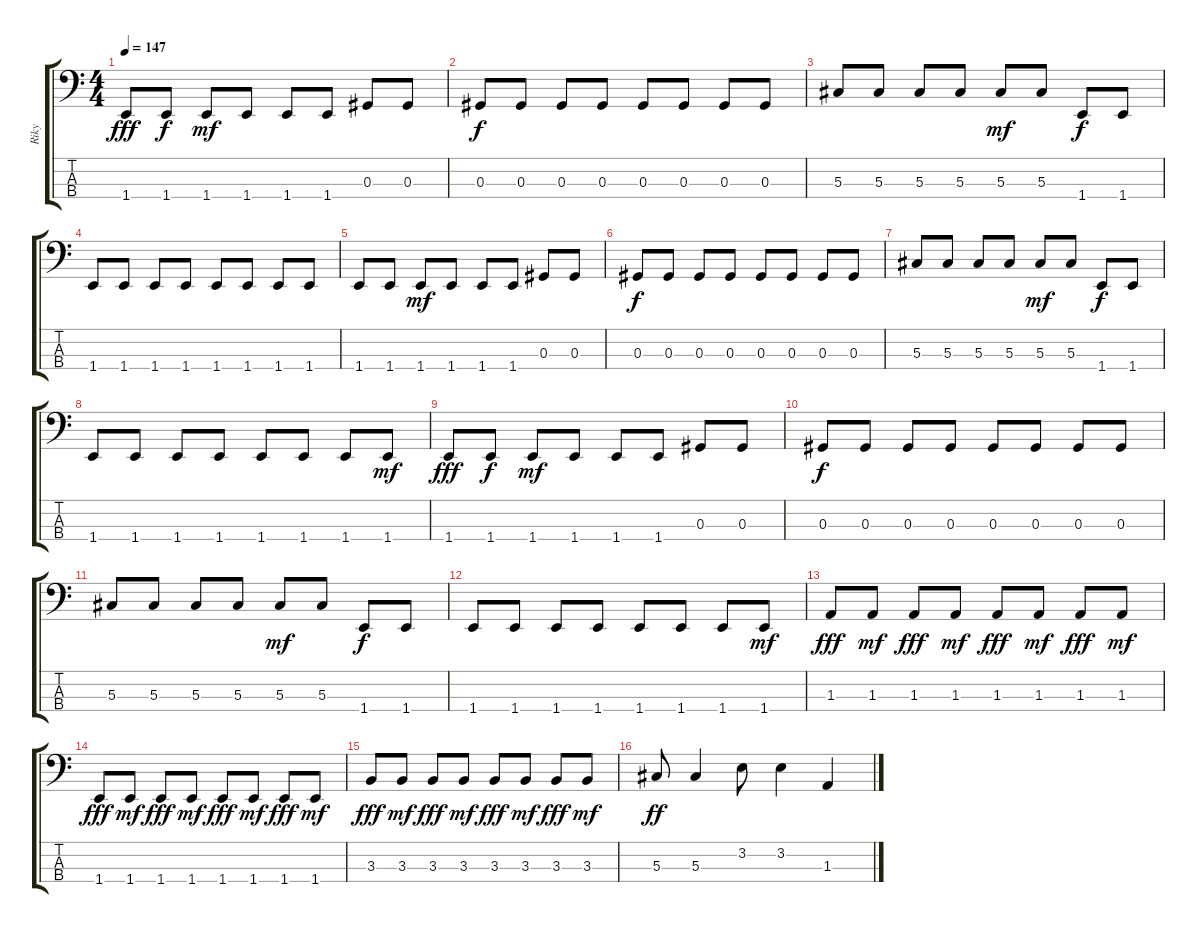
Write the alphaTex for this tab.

\track ("Riky" "Riky") {instrument electricbasspick}
\staff {score tabs}
\tuning (Gb2 Db2 Ab1 Eb1) {hide}
\ts (4 4)
\tempo 147
\clef f4
\ks c
1.4.8{dy fff} 1.4.8{dy f} 1.4.8{dy mf} 1.4.8 1.4.8 1.4.8 0.3.8 0.3.8 |
0.3.8{dy f} 0.3.8 0.3.8 0.3.8 0.3.8 0.3.8 0.3.8 0.3.8 |
5.3.8 5.3.8 5.3.8 5.3.8 5.3.8{dy mf} 5.3.8 1.4.8{dy f} 1.4.8 |
1.4.8 1.4.8 1.4.8 1.4.8 1.4.8 1.4.8 1.4.8 1.4.8 |
1.4.8 1.4.8 1.4.8{dy mf} 1.4.8 1.4.8 1.4.8 0.3.8 0.3.8 |
0.3.8{dy f} 0.3.8 0.3.8 0.3.8 0.3.8 0.3.8 0.3.8 0.3.8 |
5.3.8 5.3.8 5.3.8 5.3.8 5.3.8{dy mf} 5.3.8 1.4.8{dy f} 1.4.8 |
1.4.8 1.4.8 1.4.8 1.4.8 1.4.8 1.4.8 1.4.8 1.4.8{dy mf} |
1.4.8{dy fff} 1.4.8{dy f} 1.4.8{dy mf} 1.4.8 1.4.8 1.4.8 0.3.8 0.3.8 |
0.3.8{dy f} 0.3.8 0.3.8 0.3.8 0.3.8 0.3.8 0.3.8 0.3.8 |
5.3.8 5.3.8 5.3.8 5.3.8 5.3.8{dy mf} 5.3.8 1.4.8{dy f} 1.4.8 |
1.4.8 1.4.8 1.4.8 1.4.8 1.4.8 1.4.8 1.4.8 1.4.8{dy mf} |
1.3.8{dy fff} 1.3.8{dy mf} 1.3.8{dy fff} 1.3.8{dy mf} 1.3.8{dy fff} 1.3.8{dy mf} 1.3.8{dy fff} 1.3.8{dy mf} |
1.4.8{dy fff} 1.4.8{dy mf} 1.4.8{dy fff} 1.4.8{dy mf} 1.4.8{dy fff} 1.4.8{dy mf} 1.4.8{dy fff} 1.4.8{dy mf} |
3.3.8{dy fff} 3.3.8{dy mf} 3.3.8{dy fff} 3.3.8{dy mf} 3.3.8{dy fff} 3.3.8{dy mf} 3.3.8{dy fff} 3.3.8{dy mf} |
5.3.8{dy ff} 5.3.4 3.2.8 3.2.4 1.3.4
